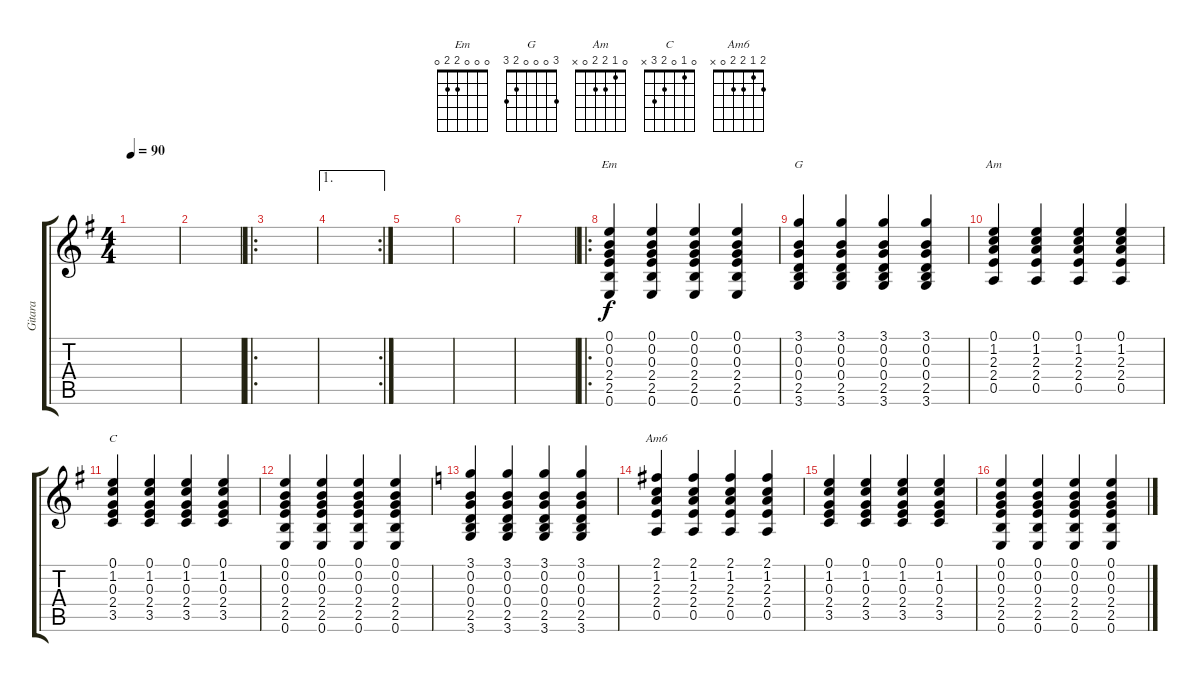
\track ("Gitara" "Gitara") {instrument acousticguitarsteel}
\staff {score tabs}
\tuning (E4 B3 G3 D3 A2 E2) {hide}
\chord ("Em" 0 0 0 2 2 0)
\chord ("G" 3 0 0 0 2 3)
\chord ("Am" 0 1 2 2 0 x)
\chord ("C" 0 1 0 2 3 x)
\chord ("Am6" 2 1 2 2 0 x)
\ts (4 4)
\tempo 90
\clef g2
\ks g
|
|
\ro
|
\ae 1
\rc 2
|
|
|
|
\ro
(0.1 0.2 0.3 2.4 2.5 0.6).4{ch "Em"} (0.1 0.2 0.3 2.4 2.5 0.6).4 (0.1 0.2 0.3 2.4 2.5 0.6).4 (0.1 0.2 0.3 2.4 2.5 0.6).4 |
(3.1 0.2 0.3 0.4 2.5 3.6).4{ch "G"} (3.1 0.2 0.3 0.4 2.5 3.6).4 (3.1 0.2 0.3 0.4 2.5 3.6).4 (3.1 0.2 0.3 0.4 2.5 3.6).4 |
(0.1 1.2 2.3 2.4 0.5).4{ch "Am"} (0.1 1.2 2.3 2.4 0.5).4 (0.1 1.2 2.3 2.4 0.5).4 (0.1 1.2 2.3 2.4 0.5).4 |
(0.1 1.2 0.3 2.4 3.5).4{ch "C"} (0.1 1.2 0.3 2.4 3.5).4 (0.1 1.2 0.3 2.4 3.5).4 (0.1 1.2 0.3 2.4 3.5).4 |
(0.1 0.2 0.3 2.4 2.5 0.6).4 (0.1 0.2 0.3 2.4 2.5 0.6).4 (0.1 0.2 0.3 2.4 2.5 0.6).4 (0.1 0.2 0.3 2.4 2.5 0.6).4 |
\ks c
(3.1 0.2 0.3 0.4 2.5 3.6).4 (3.1 0.2 0.3 0.4 2.5 3.6).4 (3.1 0.2 0.3 0.4 2.5 3.6).4 (3.1 0.2 0.3 0.4 2.5 3.6).4 |
(2.1 1.2 2.3 2.4 0.5).4{ch "Am6"} (2.1 1.2 2.3 2.4 0.5).4 (2.1 1.2 2.3 2.4 0.5).4 (2.1 1.2 2.3 2.4 0.5).4 |
(0.1 1.2 0.3 2.4 3.5).4 (0.1 1.2 0.3 2.4 3.5).4 (0.1 1.2 0.3 2.4 3.5).4 (0.1 1.2 0.3 2.4 3.5).4 |
(0.1 0.2 0.3 2.4 2.5 0.6).4 (0.1 0.2 0.3 2.4 2.5 0.6).4 (0.1 0.2 0.3 2.4 2.5 0.6).4 (0.1 0.2 0.3 2.4 2.5 0.6).4
